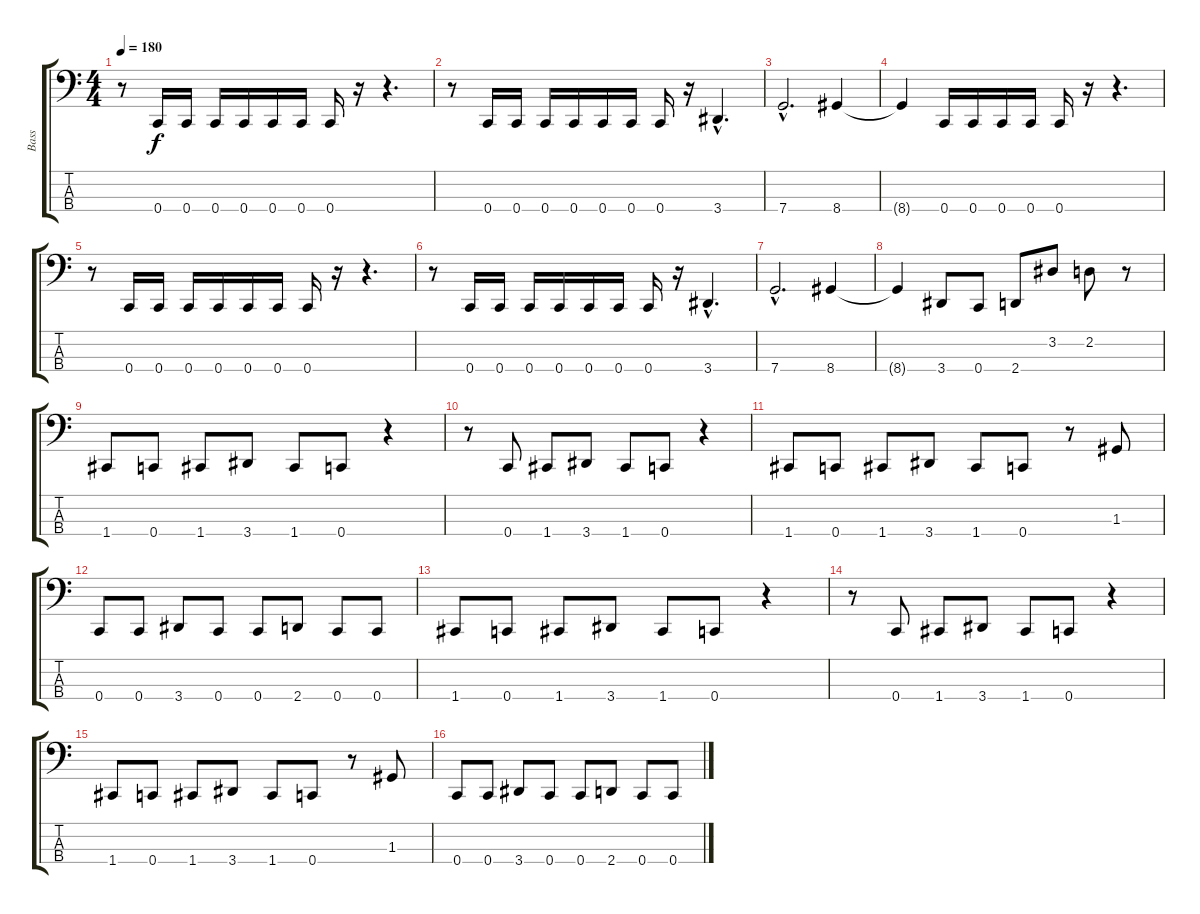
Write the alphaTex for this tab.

\track ("Bass" "Bass") {instrument electricbasspick}
\staff {score tabs}
\tuning (F2 C2 G1 C1) {hide}
\ts (4 4)
\tempo 180
\clef f4
\ks c
r.8{dy f} 0.4.16 0.4.16 0.4.16 0.4.16 0.4.16 0.4.16 0.4.16 r.16 r.4{d} |
r.8 0.4.16 0.4.16 0.4.16 0.4.16 0.4.16 0.4.16 0.4.16 r.16 3.4{hac}.4{d} |
7.4{hac}.2{d} 8.4.4 |
8.4{t}.4 0.4.16 0.4.16 0.4.16 0.4.16 0.4.16 r.16 r.4{d} |
r.8 0.4.16 0.4.16 0.4.16 0.4.16 0.4.16 0.4.16 0.4.16 r.16 r.4{d} |
r.8 0.4.16 0.4.16 0.4.16 0.4.16 0.4.16 0.4.16 0.4.16 r.16 3.4{hac}.4{d} |
7.4{hac}.2{d} 8.4.4 |
8.4{t}.4 3.4.8 0.4.8 2.4.8 3.2.8 2.2.8 r.8 |
1.4.8 0.4.8 1.4.8 3.4.8 1.4.8 0.4.8 r.4 |
r.8 0.4.8 1.4.8 3.4.8 1.4.8 0.4.8 r.4 |
1.4.8 0.4.8 1.4.8 3.4.8 1.4.8 0.4.8 r.8 1.3.8 |
0.4.8 0.4.8 3.4.8 0.4.8 0.4.8 2.4.8 0.4.8 0.4.8 |
1.4.8 0.4.8 1.4.8 3.4.8 1.4.8 0.4.8 r.4 |
r.8 0.4.8 1.4.8 3.4.8 1.4.8 0.4.8 r.4 |
1.4.8 0.4.8 1.4.8 3.4.8 1.4.8 0.4.8 r.8 1.3.8 |
0.4.8 0.4.8 3.4.8 0.4.8 0.4.8 2.4.8 0.4.8 0.4.8
